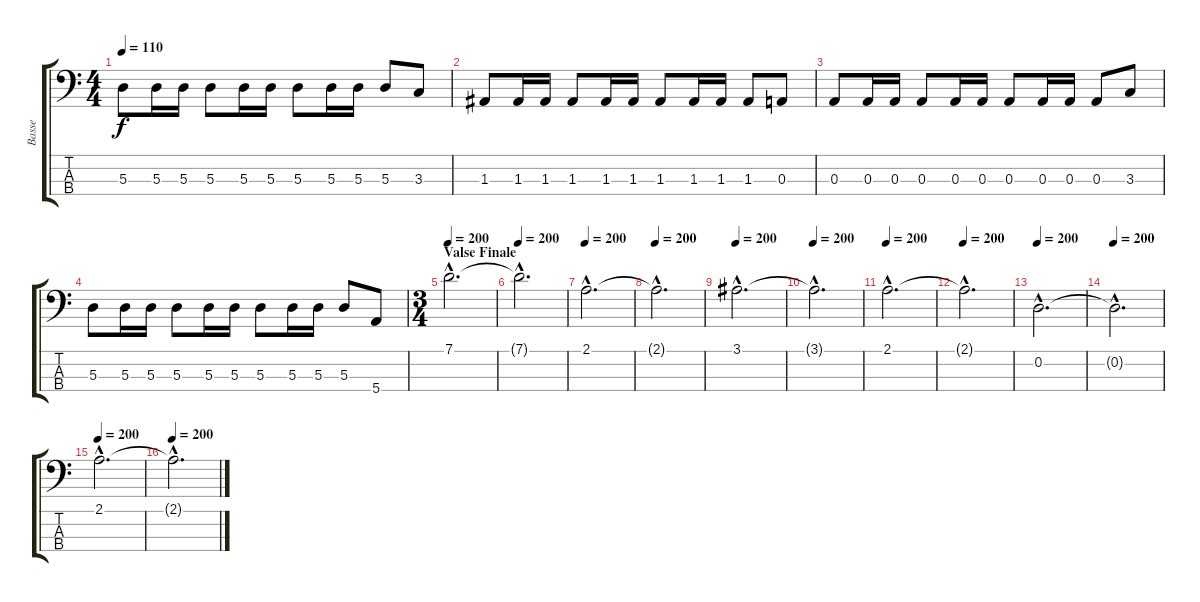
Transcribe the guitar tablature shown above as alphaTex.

\track ("Basse" "Basse") {instrument electricbassfinger}
\staff {score tabs}
\tuning (G2 D2 A1 E1) {hide}
\ts (4 4)
\tempo 110
\clef f4
\ks c
5.3.8{dy f volume 4} 5.3.16 5.3.16 5.3.8 5.3.16 5.3.16 5.3.8 5.3.16 5.3.16 5.3.8 3.3.8 |
1.3.8 1.3.16 1.3.16 1.3.8 1.3.16 1.3.16 1.3.8 1.3.16 1.3.16 1.3.8 0.3.8 |
0.3.8 0.3.16 0.3.16 0.3.8 0.3.16 0.3.16 0.3.8 0.3.16 0.3.16 0.3.8 3.3.8 |
5.3.8 5.3.16 5.3.16 5.3.8 5.3.16 5.3.16 5.3.8 5.3.16 5.3.16 5.3.8 5.4.8 |
\ts (3 4)
\section ("" "Valse Finale")
\tempo 200
7.1{hac}.2{d volume 13} |
\tempo 200
7.1{hac t}.2{d} |
\tempo 200
2.1{hac}.2{d} |
\tempo 200
2.1{hac t}.2{d} |
\tempo 200
3.1{hac}.2{d} |
\tempo 200
3.1{hac t}.2{d} |
\tempo 200
2.1{hac}.2{d} |
\tempo 200
2.1{hac t}.2{d} |
\tempo 200
0.2{hac}.2{d} |
\tempo 200
0.2{hac t}.2{d} |
\tempo 200
2.1{hac}.2{d} |
\tempo 200
2.1{hac t}.2{d}
